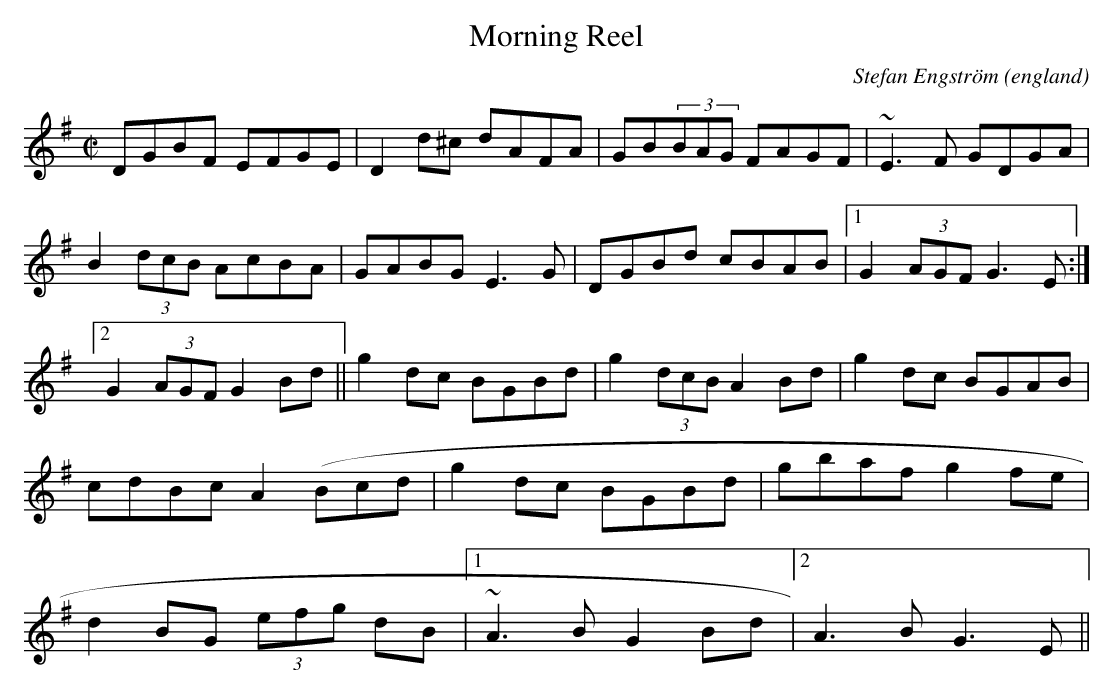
X:1
T:Morning Reel
O:england
M:C|
C:Stefan Engstr\"om
K:G
DGBF EFGE|D2 d^c dAFA|GB(3BAG FAGF|~E3F GDGA|\
B2(3dcB AcBA|GABG E3G|DGBd cBAB|1 G2(3AGF G3E:|2 G2(3AGF G2Bd||\
g2dc BGBd|g2(3dcB A2Bd|g2dc BGAB|cdBc A2(Bcd|\
g2dc BGBd|gbaf g2fe|d2BG (3efg dB|1 ~A3B G2Bd|2 A3B G3E||
